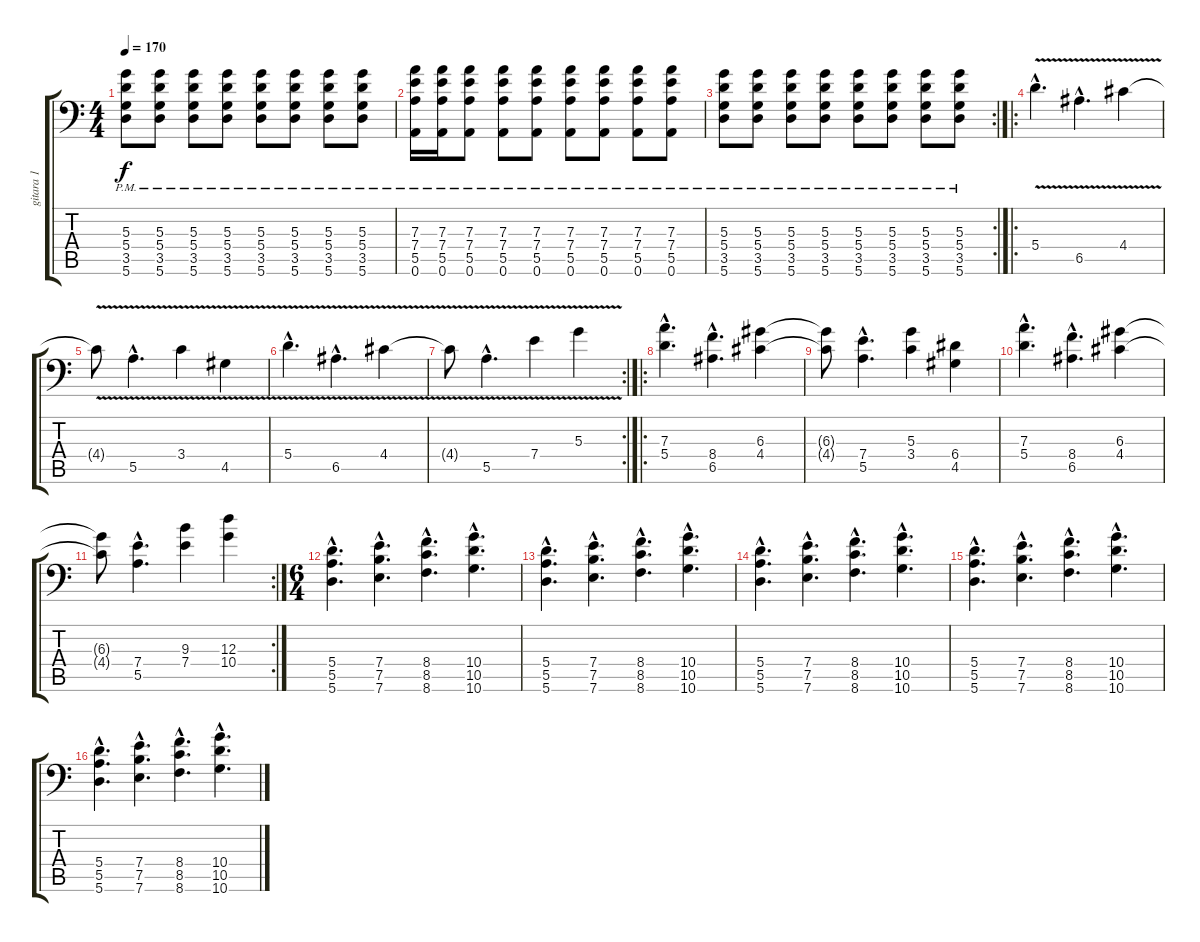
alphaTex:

\track ("gitara 1" "gitara 1") {instrument distortionguitar}
\staff {score tabs}
\tuning (B3 Gb3 D3 A2 E2 A1) {hide}
\ts (4 4)
\tempo 170
\clef f4
\ks c
(5.3{pm} 5.4{pm} 3.5{pm} 5.6{pm}).8{dy f} (5.3{pm} 5.4{pm} 3.5{pm} 5.6{pm}).8 (5.3{pm} 5.4{pm} 3.5{pm} 5.6{pm}).8 (5.3{pm} 5.4{pm} 3.5{pm} 5.6{pm}).8 (5.3{pm} 5.4{pm} 3.5{pm} 5.6{pm}).8 (5.3{pm} 5.4{pm} 3.5{pm} 5.6{pm}).8 (5.3{pm} 5.4{pm} 3.5{pm} 5.6{pm}).8 (5.3{pm} 5.4{pm} 3.5{pm} 5.6{pm}).8 |
(7.3{pm} 7.4{pm} 5.5{pm} 0.6{pm}).16 (7.3{pm} 7.4{pm} 5.5{pm} 0.6{pm}).16 (7.3{pm} 7.4{pm} 5.5{pm} 0.6{pm}).8 (7.3{pm} 7.4{pm} 5.5{pm} 0.6{pm}).8 (7.3{pm} 7.4{pm} 5.5{pm} 0.6{pm}).8 (7.3{pm} 7.4{pm} 5.5{pm} 0.6{pm}).8 (7.3{pm} 7.4{pm} 5.5{pm} 0.6{pm}).8 (7.3{pm} 7.4{pm} 5.5{pm} 0.6{pm}).8 (7.3{pm} 7.4{pm} 5.5{pm} 0.6).8 |
\rc 2
(5.3{pm} 5.4{pm} 3.5{pm} 5.6).8 (5.3{pm} 5.4{pm} 3.5{pm} 5.6{pm}).8 (5.3{pm} 5.4{pm} 3.5{pm} 5.6{pm}).8 (5.3{pm} 5.4{pm} 3.5{pm} 5.6{pm}).8 (5.3{pm} 5.4{pm} 3.5{pm} 5.6{pm}).8 (5.3{pm} 5.4{pm} 3.5{pm} 5.6{pm}).8 (5.3{pm} 5.4{pm} 3.5{pm} 5.6{pm}).8 (5.3{pm} 5.4{pm} 3.5{pm} 5.6{pm}).8 |
\ro
5.4{v hac}.4{d} 6.5{v hac}.4{d} 4.4{v}.4 |
4.4{t}.8 5.5{v hac}.4{d} 3.4{v}.4 4.5{v}.4 |
5.4{v hac}.4{d} 6.5{v hac}.4{d} 4.4{v}.4 |
\rc 2
4.4{t}.8 5.5{v hac}.4{d} 7.4{v}.4 5.3{v}.4 |
\ro
(7.3{hac} 5.4{hac}).4{d} (8.4{hac} 6.5{hac}).4{d} (6.3 4.4).4 |
(6.3{t} 4.4{t}).8 (7.4{hac} 5.5{hac}).4{d} (5.3 3.4).4 (6.4 4.5).4 |
(7.3{hac} 5.4{hac}).4{d} (8.4{hac} 6.5{hac}).4{d} (6.3 4.4).4 |
\rc 2
(6.3{t} 4.4{t}).8 (7.4{hac} 5.5{hac}).4{d} (9.3 7.4).4 (12.3 10.4).4 |
\ts (6 4)
(5.4{hac} 5.5{hac} 5.6{hac}).4{d} (7.4{hac} 7.5{hac} 7.6{hac}).4{d} (8.4{hac} 8.5{hac} 8.6{hac}).4{d} (10.4{hac} 10.5{hac} 10.6{hac}).4{d} |
(5.4{hac} 5.5{hac} 5.6{hac}).4{d} (7.4{hac} 7.5{hac} 7.6{hac}).4{d} (8.4{hac} 8.5{hac} 8.6{hac}).4{d} (10.4{hac} 10.5{hac} 10.6{hac}).4{d} |
(5.4{hac} 5.5{hac} 5.6{hac}).4{d} (7.4{hac} 7.5{hac} 7.6{hac}).4{d} (8.4{hac} 8.5{hac} 8.6{hac}).4{d} (10.4{hac} 10.5{hac} 10.6{hac}).4{d} |
(5.4{hac} 5.5{hac} 5.6{hac}).4{d} (7.4{hac} 7.5{hac} 7.6{hac}).4{d} (8.4{hac} 8.5{hac} 8.6{hac}).4{d} (10.4{hac} 10.5{hac} 10.6{hac}).4{d} |
(5.4{hac} 5.5{hac} 5.6{hac}).4{d} (7.4{hac} 7.5{hac} 7.6{hac}).4{d} (8.4{hac} 8.5{hac} 8.6{hac}).4{d} (10.4{hac} 10.5{hac} 10.6{hac}).4{d}
